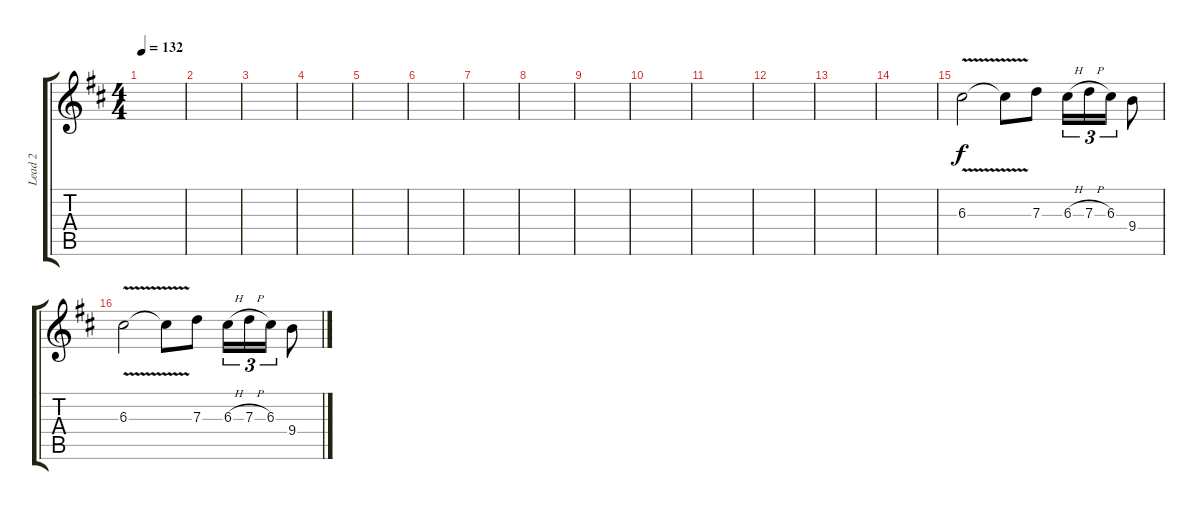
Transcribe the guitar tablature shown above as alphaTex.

\track ("Lead 2" "Lead 2") {instrument distortionguitar}
\staff {score tabs}
\tuning (E4 B3 G3 D3 A2 E2) {hide}
\ts (4 4)
\tempo 132
\clef g2
\ks bminor
|
|
|
|
|
|
|
|
|
|
|
|
|
|
6.3{v}.2 6.3{t}.8 7.3.8 6.3{h}.16{tu (3 2)} 7.3{h}.16{tu (3 2)} 6.3.16{tu (3 2)} 9.4.8 |
6.3{v}.2 6.3{t}.8 7.3.8 6.3{h}.16{tu (3 2)} 7.3{h}.16{tu (3 2)} 6.3.16{tu (3 2)} 9.4.8
